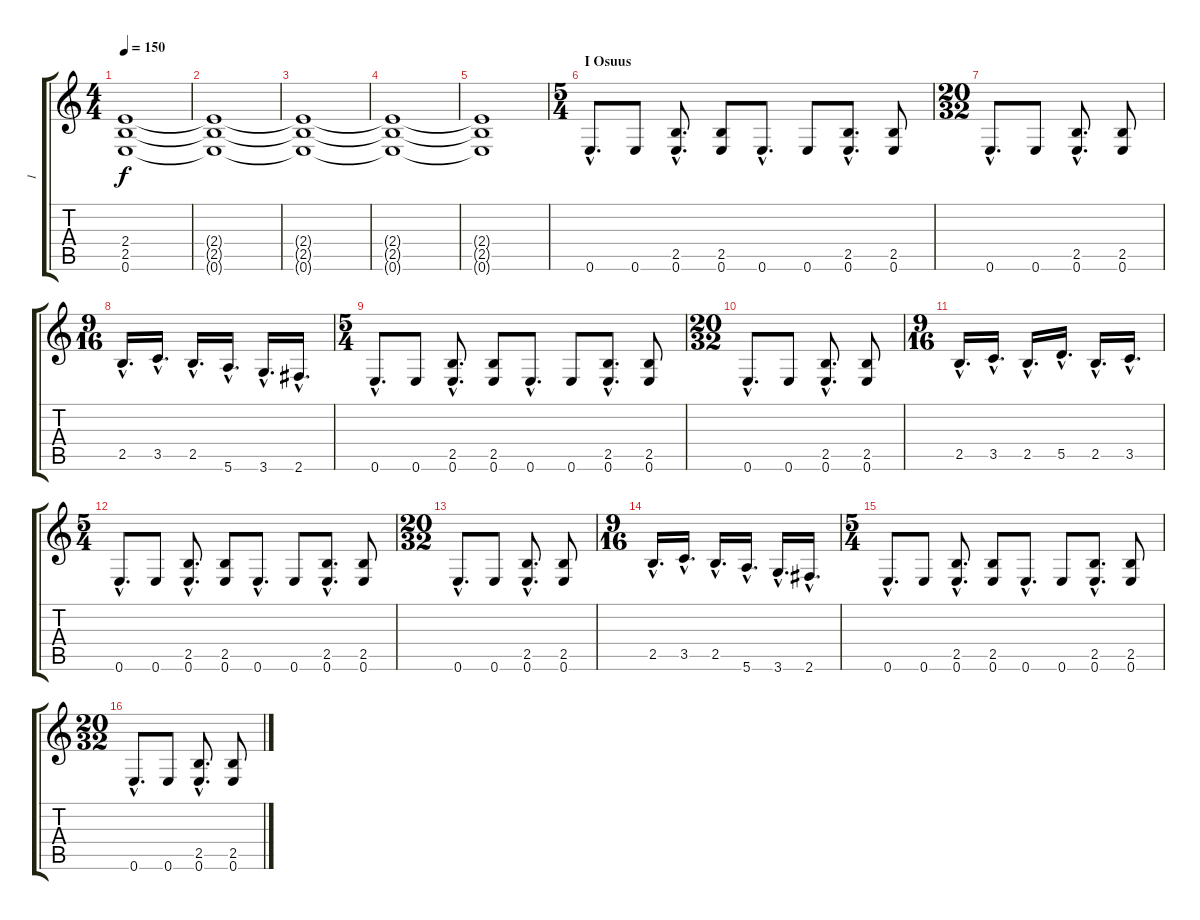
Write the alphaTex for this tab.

\track ("I" "I") {instrument distortionguitar}
\staff {score tabs}
\tuning (E4 B3 G3 D3 A2 E2) {hide}
\ts (4 4)
\tempo 150
\clef g2
\ks c
(2.4 2.5 0.6).1{dy f} |
(2.4{t} 2.5{t} 0.6{t}).1 |
(2.4{t} 2.5{t} 0.6{t}).1 |
(2.4{t} 2.5{t} 0.6{t}).1 |
(2.4{t} 2.5{t} 0.6{t}).1 |
\ts (5 4)
\section ("" "I Osuus")
0.6{hac}.8{d} 0.6.8 (2.5{hac} 0.6{hac}).8{d} (2.5 0.6).8 0.6{hac}.8{d} 0.6.8 (2.5{hac} 0.6{hac}).8{d} (2.5 0.6).8 |
\ts (20 32)
0.6{hac}.8{d} 0.6.8 (2.5{hac} 0.6{hac}).8{d} (2.5 0.6).8 |
\ts (9 16)
2.5{hac}.16{d} 3.5{hac}.16{d} 2.5{hac}.16{d} 5.6{hac}.16{d} 3.6{hac}.16{d} 2.6{hac}.16{d} |
\ts (5 4)
0.6{hac}.8{d} 0.6.8 (2.5{hac} 0.6{hac}).8{d} (2.5 0.6).8 0.6{hac}.8{d} 0.6.8 (2.5{hac} 0.6{hac}).8{d} (2.5 0.6).8 |
\ts (20 32)
0.6{hac}.8{d} 0.6.8 (2.5{hac} 0.6{hac}).8{d} (2.5 0.6).8 |
\ts (9 16)
2.5{hac}.16{d} 3.5{hac}.16{d} 2.5{hac}.16{d} 5.5{hac}.16{d} 2.5{hac}.16{d} 3.5{hac}.16{d} |
\ts (5 4)
0.6{hac}.8{d} 0.6.8 (2.5{hac} 0.6{hac}).8{d} (2.5 0.6).8 0.6{hac}.8{d} 0.6.8 (2.5{hac} 0.6{hac}).8{d} (2.5 0.6).8 |
\ts (20 32)
0.6{hac}.8{d} 0.6.8 (2.5{hac} 0.6{hac}).8{d} (2.5 0.6).8 |
\ts (9 16)
2.5{hac}.16{d} 3.5{hac}.16{d} 2.5{hac}.16{d} 5.6{hac}.16{d} 3.6{hac}.16{d} 2.6{hac}.16{d} |
\ts (5 4)
0.6{hac}.8{d} 0.6.8 (2.5{hac} 0.6{hac}).8{d} (2.5 0.6).8 0.6{hac}.8{d} 0.6.8 (2.5{hac} 0.6{hac}).8{d} (2.5 0.6).8 |
\ts (20 32)
0.6{hac}.8{d} 0.6.8 (2.5{hac} 0.6{hac}).8{d} (2.5 0.6).8
